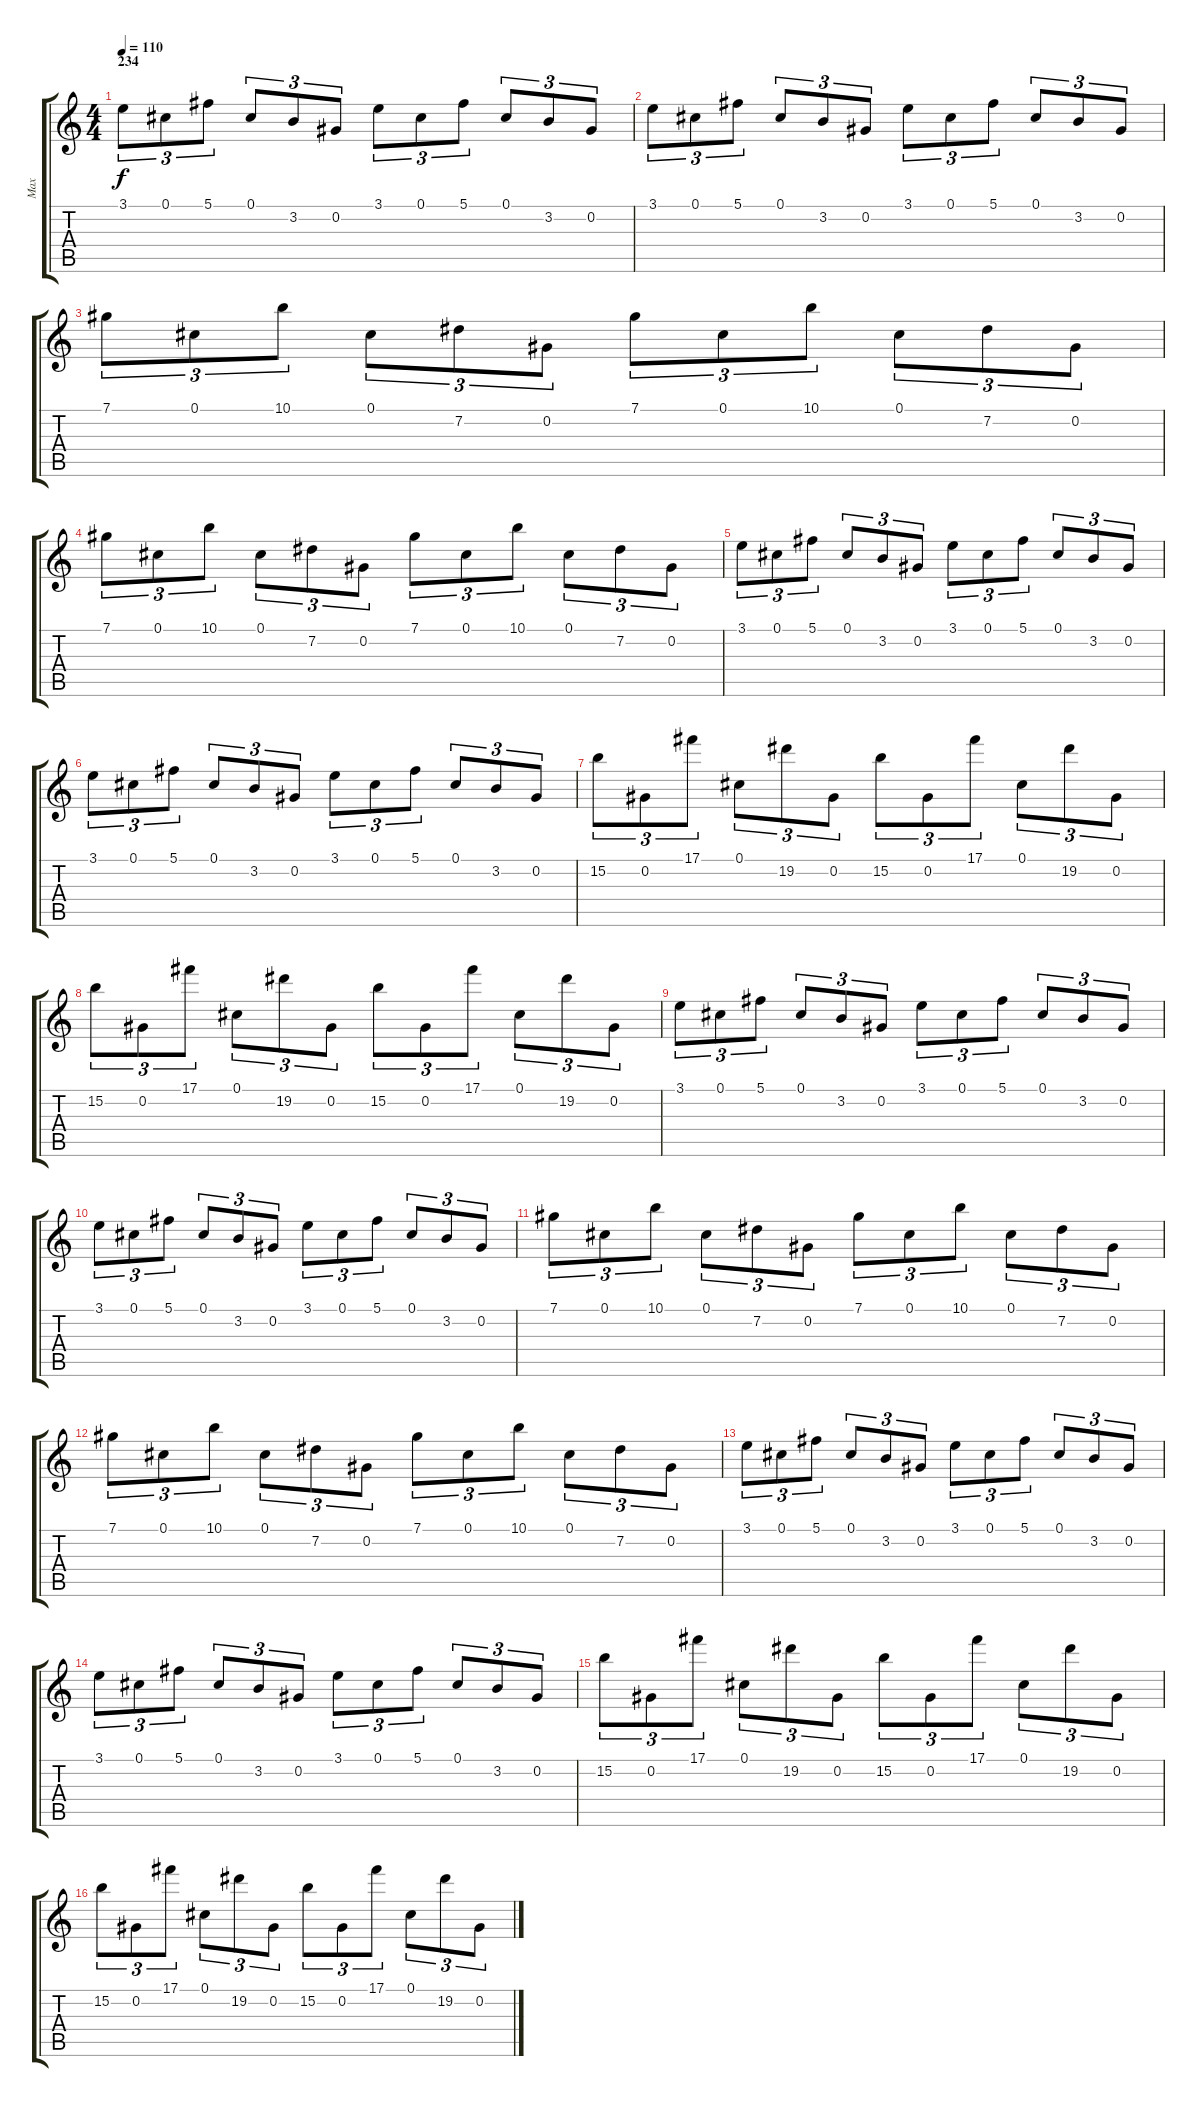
\track ("Max" "Max") {instrument distortionguitar}
\staff {score tabs}
\tuning (Db4 Ab3 E3 B2 Gb2 B1) {hide}
\ts (4 4)
\section ("" "234")
\tempo 110
\clef g2
\ks c
3.1.8{tu (3 2) dy f} 0.1.8{tu (3 2)} 5.1.8{tu (3 2)} 0.1.8{tu (3 2)} 3.2.8{tu (3 2)} 0.2.8{tu (3 2)} 3.1.8{tu (3 2)} 0.1.8{tu (3 2)} 5.1.8{tu (3 2)} 0.1.8{tu (3 2)} 3.2.8{tu (3 2)} 0.2.8{tu (3 2)} |
3.1.8{tu (3 2)} 0.1.8{tu (3 2)} 5.1.8{tu (3 2)} 0.1.8{tu (3 2)} 3.2.8{tu (3 2)} 0.2.8{tu (3 2)} 3.1.8{tu (3 2)} 0.1.8{tu (3 2)} 5.1.8{tu (3 2)} 0.1.8{tu (3 2)} 3.2.8{tu (3 2)} 0.2.8{tu (3 2)} |
7.1.8{tu (3 2)} 0.1.8{tu (3 2)} 10.1.8{tu (3 2)} 0.1.8{tu (3 2)} 7.2.8{tu (3 2)} 0.2.8{tu (3 2)} 7.1.8{tu (3 2)} 0.1.8{tu (3 2)} 10.1.8{tu (3 2)} 0.1.8{tu (3 2)} 7.2.8{tu (3 2)} 0.2.8{tu (3 2)} |
7.1.8{tu (3 2)} 0.1.8{tu (3 2)} 10.1.8{tu (3 2)} 0.1.8{tu (3 2)} 7.2.8{tu (3 2)} 0.2.8{tu (3 2)} 7.1.8{tu (3 2)} 0.1.8{tu (3 2)} 10.1.8{tu (3 2)} 0.1.8{tu (3 2)} 7.2.8{tu (3 2)} 0.2.8{tu (3 2)} |
3.1.8{tu (3 2)} 0.1.8{tu (3 2)} 5.1.8{tu (3 2)} 0.1.8{tu (3 2)} 3.2.8{tu (3 2)} 0.2.8{tu (3 2)} 3.1.8{tu (3 2)} 0.1.8{tu (3 2)} 5.1.8{tu (3 2)} 0.1.8{tu (3 2)} 3.2.8{tu (3 2)} 0.2.8{tu (3 2)} |
3.1.8{tu (3 2)} 0.1.8{tu (3 2)} 5.1.8{tu (3 2)} 0.1.8{tu (3 2)} 3.2.8{tu (3 2)} 0.2.8{tu (3 2)} 3.1.8{tu (3 2)} 0.1.8{tu (3 2)} 5.1.8{tu (3 2)} 0.1.8{tu (3 2)} 3.2.8{tu (3 2)} 0.2.8{tu (3 2)} |
15.2.8{tu (3 2)} 0.2.8{tu (3 2)} 17.1.8{tu (3 2)} 0.1.8{tu (3 2)} 19.2.8{tu (3 2)} 0.2.8{tu (3 2)} 15.2.8{tu (3 2)} 0.2.8{tu (3 2)} 17.1.8{tu (3 2)} 0.1.8{tu (3 2)} 19.2.8{tu (3 2)} 0.2.8{tu (3 2)} |
15.2.8{tu (3 2)} 0.2.8{tu (3 2)} 17.1.8{tu (3 2)} 0.1.8{tu (3 2)} 19.2.8{tu (3 2)} 0.2.8{tu (3 2)} 15.2.8{tu (3 2)} 0.2.8{tu (3 2)} 17.1.8{tu (3 2)} 0.1.8{tu (3 2)} 19.2.8{tu (3 2)} 0.2.8{tu (3 2)} |
3.1.8{tu (3 2)} 0.1.8{tu (3 2)} 5.1.8{tu (3 2)} 0.1.8{tu (3 2)} 3.2.8{tu (3 2)} 0.2.8{tu (3 2)} 3.1.8{tu (3 2)} 0.1.8{tu (3 2)} 5.1.8{tu (3 2)} 0.1.8{tu (3 2)} 3.2.8{tu (3 2)} 0.2.8{tu (3 2)} |
3.1.8{tu (3 2)} 0.1.8{tu (3 2)} 5.1.8{tu (3 2)} 0.1.8{tu (3 2)} 3.2.8{tu (3 2)} 0.2.8{tu (3 2)} 3.1.8{tu (3 2)} 0.1.8{tu (3 2)} 5.1.8{tu (3 2)} 0.1.8{tu (3 2)} 3.2.8{tu (3 2)} 0.2.8{tu (3 2)} |
7.1.8{tu (3 2)} 0.1.8{tu (3 2)} 10.1.8{tu (3 2)} 0.1.8{tu (3 2)} 7.2.8{tu (3 2)} 0.2.8{tu (3 2)} 7.1.8{tu (3 2)} 0.1.8{tu (3 2)} 10.1.8{tu (3 2)} 0.1.8{tu (3 2)} 7.2.8{tu (3 2)} 0.2.8{tu (3 2)} |
7.1.8{tu (3 2)} 0.1.8{tu (3 2)} 10.1.8{tu (3 2)} 0.1.8{tu (3 2)} 7.2.8{tu (3 2)} 0.2.8{tu (3 2)} 7.1.8{tu (3 2)} 0.1.8{tu (3 2)} 10.1.8{tu (3 2)} 0.1.8{tu (3 2)} 7.2.8{tu (3 2)} 0.2.8{tu (3 2)} |
3.1.8{tu (3 2)} 0.1.8{tu (3 2)} 5.1.8{tu (3 2)} 0.1.8{tu (3 2)} 3.2.8{tu (3 2)} 0.2.8{tu (3 2)} 3.1.8{tu (3 2)} 0.1.8{tu (3 2)} 5.1.8{tu (3 2)} 0.1.8{tu (3 2)} 3.2.8{tu (3 2)} 0.2.8{tu (3 2)} |
3.1.8{tu (3 2)} 0.1.8{tu (3 2)} 5.1.8{tu (3 2)} 0.1.8{tu (3 2)} 3.2.8{tu (3 2)} 0.2.8{tu (3 2)} 3.1.8{tu (3 2)} 0.1.8{tu (3 2)} 5.1.8{tu (3 2)} 0.1.8{tu (3 2)} 3.2.8{tu (3 2)} 0.2.8{tu (3 2)} |
15.2.8{tu (3 2)} 0.2.8{tu (3 2)} 17.1.8{tu (3 2)} 0.1.8{tu (3 2)} 19.2.8{tu (3 2)} 0.2.8{tu (3 2)} 15.2.8{tu (3 2)} 0.2.8{tu (3 2)} 17.1.8{tu (3 2)} 0.1.8{tu (3 2)} 19.2.8{tu (3 2)} 0.2.8{tu (3 2)} |
15.2.8{tu (3 2)} 0.2.8{tu (3 2)} 17.1.8{tu (3 2)} 0.1.8{tu (3 2)} 19.2.8{tu (3 2)} 0.2.8{tu (3 2)} 15.2.8{tu (3 2)} 0.2.8{tu (3 2)} 17.1.8{tu (3 2)} 0.1.8{tu (3 2)} 19.2.8{tu (3 2)} 0.2.8{tu (3 2)}
